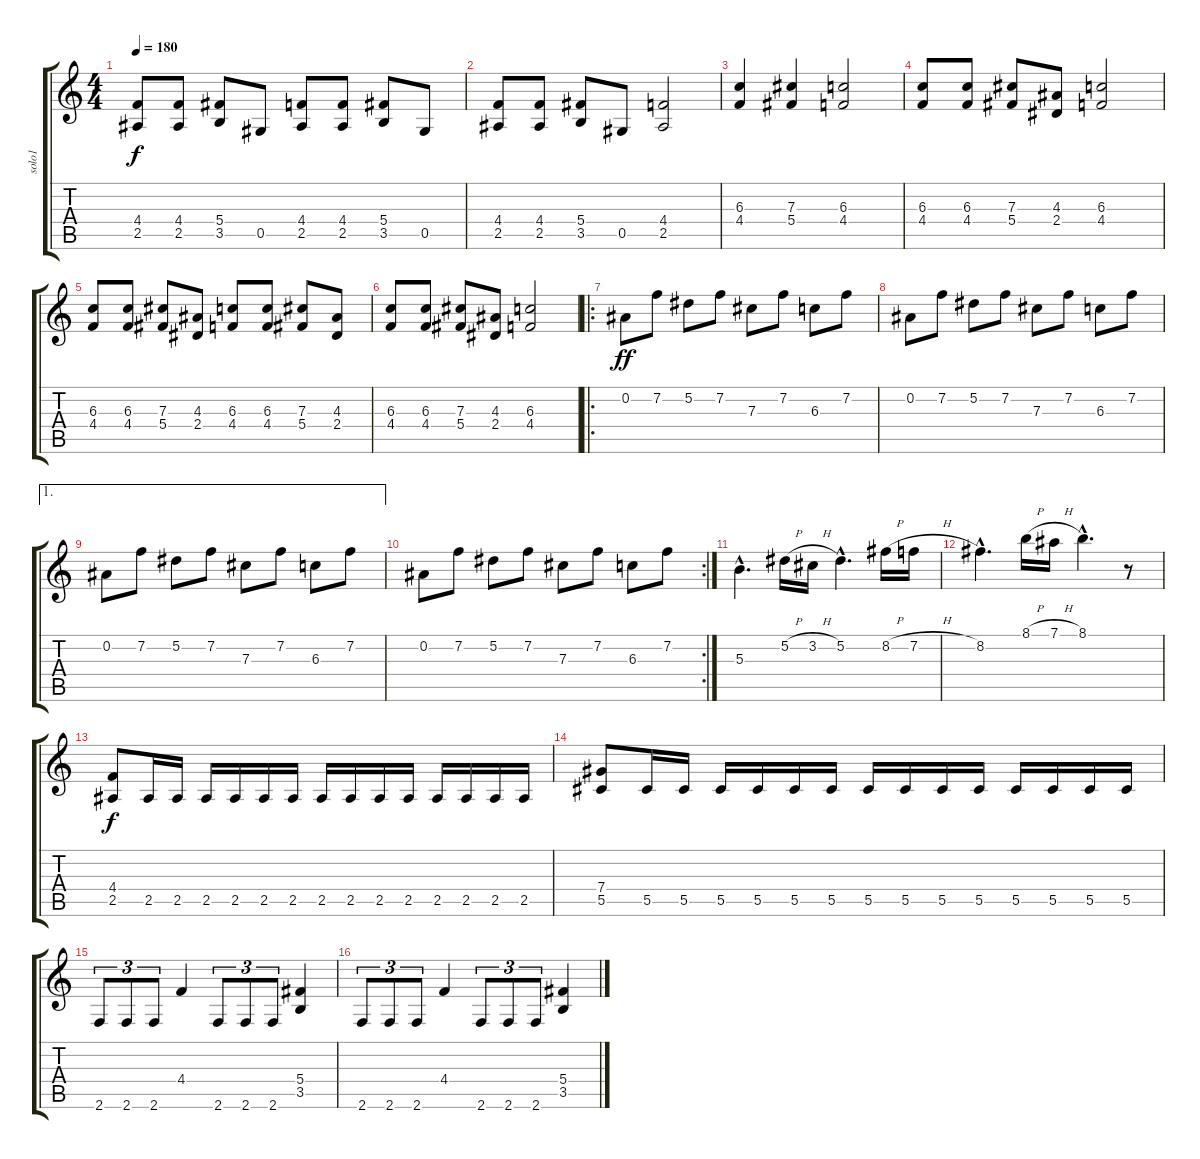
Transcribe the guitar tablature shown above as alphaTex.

\track ("solo1" "solo1") {instrument distortionguitar}
\staff {score tabs}
\tuning (Eb4 Bb3 Gb3 Db3 Ab2 Eb2) {hide}
\ts (4 4)
\tempo 180
\clef g2
\ks c
(4.4 2.5).8{dy f} (4.4 2.5).8 (5.4 3.5).8 0.5.8 (4.4 2.5).8 (4.4 2.5).8 (5.4 3.5).8 0.5.8 |
(4.4 2.5).8 (4.4 2.5).8 (5.4 3.5).8 0.5.8 (4.4 2.5).2 |
(6.3 4.4).4 (7.3 5.4).4 (6.3 4.4).2 |
(6.3 4.4).8 (6.3 4.4).8 (7.3 5.4).8 (4.3 2.4).8 (6.3 4.4).2 |
(6.3 4.4).8 (6.3 4.4).8 (7.3 5.4).8 (4.3 2.4).8 (6.3 4.4).8 (6.3 4.4).8 (7.3 5.4).8 (4.3 2.4).8 |
(6.3 4.4).8 (6.3 4.4).8 (7.3 5.4).8 (4.3 2.4).8 (6.3 4.4).2 |
\ro
0.2.8{dy ff balance 8} 7.2.8 5.2.8 7.2.8 7.3.8 7.2.8 6.3.8 7.2.8 |
0.2.8 7.2.8 5.2.8 7.2.8 7.3.8 7.2.8 6.3.8 7.2.8 |
\ae 1
0.2.8 7.2.8 5.2.8 7.2.8 7.3.8 7.2.8 6.3.8 7.2.8 |
\rc 2
0.2.8 7.2.8 5.2.8 7.2.8 7.3.8 7.2.8 6.3.8 7.2.8 |
5.3{hac}.4{d} 5.2{h}.16 3.2{h}.16 5.2{hac}.4{d} 8.2{h}.16 7.2{h}.16 |
8.2{hac}.4{d} 8.1{h}.16 7.1{h}.16 8.1{hac}.4{d} r.8 |
(4.4 2.5).8{dy f balance 16} 2.5.16 2.5.16 2.5.16 2.5.16 2.5.16 2.5.16 2.5.16 2.5.16 2.5.16 2.5.16 2.5.16 2.5.16 2.5.16 2.5.16 |
(7.4 5.5).8 5.5.16 5.5.16 5.5.16 5.5.16 5.5.16 5.5.16 5.5.16 5.5.16 5.5.16 5.5.16 5.5.16 5.5.16 5.5.16 5.5.16 |
2.6.8{tu (3 2)} 2.6.8{tu (3 2)} 2.6.8{tu (3 2)} 4.4.4 2.6.8{tu (3 2)} 2.6.8{tu (3 2)} 2.6.8{tu (3 2)} (5.4 3.5).4 |
2.6.8{tu (3 2)} 2.6.8{tu (3 2)} 2.6.8{tu (3 2)} 4.4.4 2.6.8{tu (3 2)} 2.6.8{tu (3 2)} 2.6.8{tu (3 2)} (5.4 3.5).4
